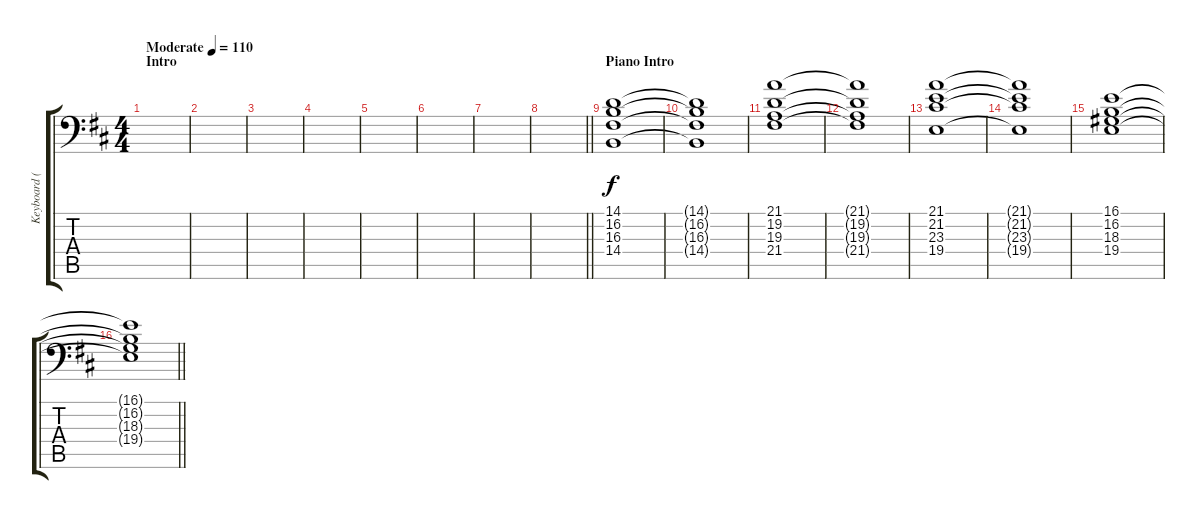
\track ("Keyboard (Left Hand)" "Keyboard (") {instrument acousticgrandpiano}
\staff {score tabs}
\tuning (C3 G2 D2 A1 E1 B0) {hide}
\ts (4 4)
\section ("" "Intro")
\tempo (110 "Moderate")
\clef f4
\ks bminor
|
|
|
|
|
|
|
\barLineRight lightlight
|
\section ("" "Piano Intro")
(14.1 16.2 16.3 14.4).1 |
(14.1{t} 16.2{t} 16.3{t} 14.4{t}).1 |
(21.1 19.2 19.3 21.4).1 |
(21.1{t} 19.2{t} 19.3{t} 21.4{t}).1 |
(21.1 21.2 23.3 19.4).1 |
(21.1{t} 21.2{t} 23.3{t} 19.4{t}).1 |
(16.1 16.2 18.3 19.4).1 |
\barLineRight lightlight
(16.1{t} 16.2{t} 18.3{t} 19.4{t}).1
